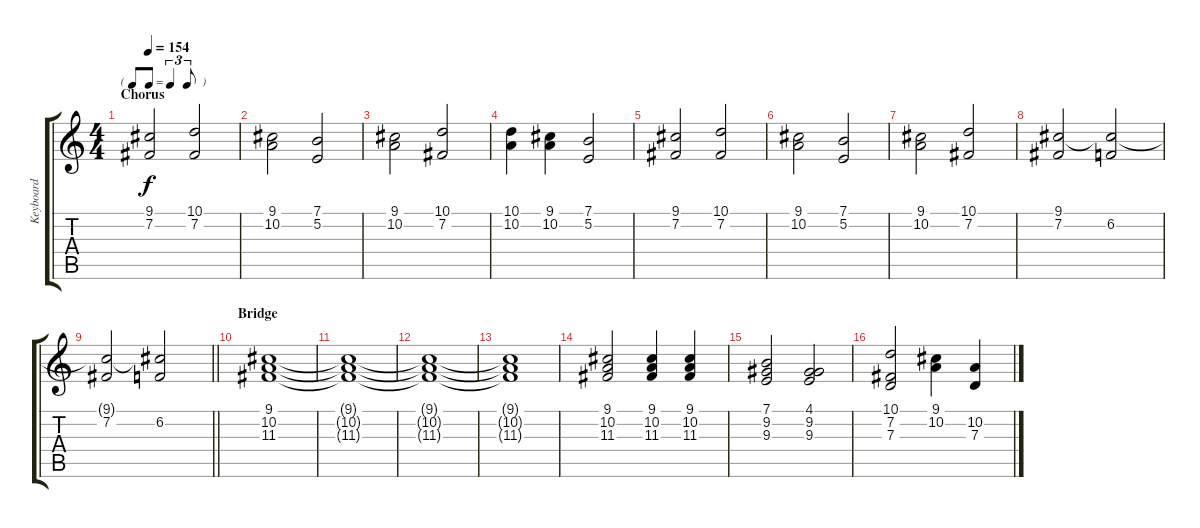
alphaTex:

\track ("Keyboard" "Keyboard") {instrument stringensemble1}
\staff {score tabs}
\tuning (E4 B3 G3 D3 A2 E2) {hide}
\ts (4 4)
\tf triplet8th
\section ("" "Chorus")
\tempo 154
\clef g2
\ks c
(9.1 7.2).2{dy f} (10.1 7.2).2 |
(9.1 10.2).2 (7.1 5.2).2 |
(9.1 10.2).2 (10.1 7.2).2 |
(10.1 10.2).4 (9.1 10.2).4 (7.1 5.2).2 |
(9.1 7.2).2 (10.1 7.2).2 |
(9.1 10.2).2 (7.1 5.2).2 |
(9.1 10.2).2 (10.1 7.2).2 |
(9.1 7.2).2 (9.1{t} 6.2).2 |
\barLineRight lightlight
(9.1{t} 7.2).2 (9.1{t} 6.2).2 |
\section ("" "Bridge")
(9.1 10.2 11.3).1 |
(9.1{t} 10.2{t} 11.3{t}).1 |
(9.1{t} 10.2{t} 11.3{t}).1 |
(9.1{t} 10.2{t} 11.3{t}).1 |
(9.1 10.2 11.3).2 (9.1 10.2 11.3).4 (9.1 10.2 11.3).4 |
(7.1 9.2 9.3).2 (4.1 9.2 9.3).2 |
(10.1 7.2 7.3).2 (9.1 10.2).4 (10.2 7.3).4
